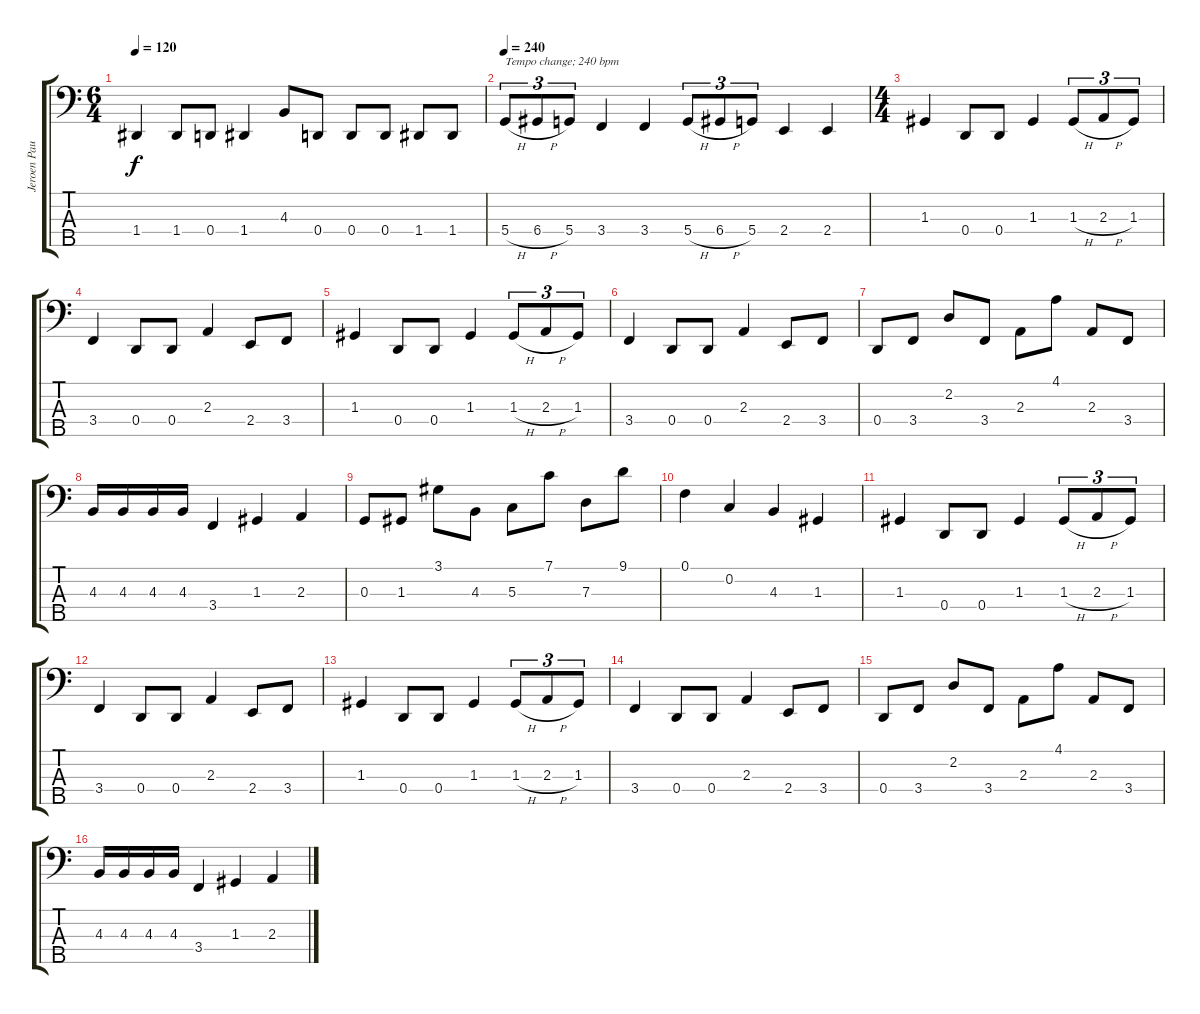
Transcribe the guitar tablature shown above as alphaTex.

\track ("Jeroen Paul Thesseling - bass" "Jeroen Pau") {instrument fretlessbass}
\staff {score tabs}
\tuning (F2 C2 G1 D1 A0) {hide}
\ts (6 4)
\tempo 120
\clef f4
\ks c
1.4.4{dy f} 1.4.8 0.4.8 1.4.4 4.3.8 0.4.8 0.4.8 0.4.8 1.4.8 1.4.8 |
\tempo 240
5.4{h}.8{tu (3 2) txt "Tempo change; 240 bpm"} 6.4{h}.8{tu (3 2)} 5.4.8{tu (3 2)} 3.4.4 3.4.4 5.4{h}.8{tu (3 2)} 6.4{h}.8{tu (3 2)} 5.4.8{tu (3 2)} 2.4.4 2.4.4 |
\ts (4 4)
1.3.4 0.4.8 0.4.8 1.3.4 1.3{h}.8{tu (3 2)} 2.3{h}.8{tu (3 2)} 1.3.8{tu (3 2)} |
3.4.4 0.4.8 0.4.8 2.3.4 2.4.8 3.4.8 |
1.3.4 0.4.8 0.4.8 1.3.4 1.3{h}.8{tu (3 2)} 2.3{h}.8{tu (3 2)} 1.3.8{tu (3 2)} |
3.4.4 0.4.8 0.4.8 2.3.4 2.4.8 3.4.8 |
0.4.8 3.4.8 2.2.8 3.4.8 2.3.8 4.1.8 2.3.8 3.4.8 |
4.3.16 4.3.16 4.3.16 4.3.16 3.4.4 1.3.4 2.3.4 |
0.3.8 1.3.8 3.1.8 4.3.8 5.3.8 7.1.8 7.3.8 9.1.8 |
0.1.4 0.2.4 4.3.4 1.3.4 |
1.3.4 0.4.8 0.4.8 1.3.4 1.3{h}.8{tu (3 2)} 2.3{h}.8{tu (3 2)} 1.3.8{tu (3 2)} |
3.4.4 0.4.8 0.4.8 2.3.4 2.4.8 3.4.8 |
1.3.4 0.4.8 0.4.8 1.3.4 1.3{h}.8{tu (3 2)} 2.3{h}.8{tu (3 2)} 1.3.8{tu (3 2)} |
3.4.4 0.4.8 0.4.8 2.3.4 2.4.8 3.4.8 |
0.4.8 3.4.8 2.2.8 3.4.8 2.3.8 4.1.8 2.3.8 3.4.8 |
4.3.16 4.3.16 4.3.16 4.3.16 3.4.4 1.3.4 2.3.4
